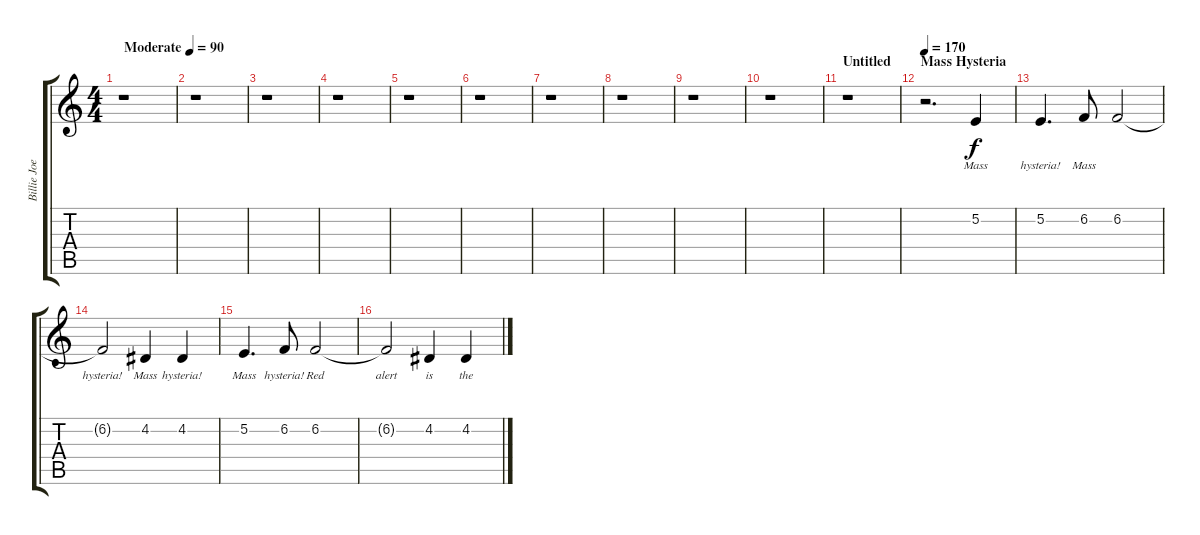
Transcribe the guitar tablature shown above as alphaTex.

\track ("Billie Joe Vocal" "Billie Joe") {instrument electricgrandpiano}
\staff {score tabs}
\tuning (E4 B3 G3 D3 A2 E2) {hide}
\ts (4 4)
\tempo (90 "Moderate")
\clef g2
\ks c
r.1{dy f instrument electricgrandpiano} |
r.1 |
r.1 |
r.1 |
r.1 |
r.1 |
r.1 |
r.1 |
r.1 |
r.1 |
\section ("" "Untitled")
r.1 |
\section ("" "Mass Hysteria")
\tempo 170
r.2{d} 5.2.4{lyrics (0 "Mass") lyrics (1 "") lyrics (2 "") lyrics (3 "") lyrics (4 "")} |
5.2.4{d lyrics (0 "hysteria!") lyrics (1 "") lyrics (2 "") lyrics (3 "") lyrics (4 "")} 6.2.8{lyrics (0 "Mass") lyrics (1 "") lyrics (2 "") lyrics (3 "") lyrics (4 "")} 6.2.2{lyrics (0 "") lyrics (1 "") lyrics (2 "") lyrics (3 "") lyrics (4 "")} |
6.2{t}.2{lyrics (0 "hysteria!") lyrics (1 "") lyrics (2 "") lyrics (3 "") lyrics (4 "")} 4.2.4{lyrics (0 "Mass") lyrics (1 "") lyrics (2 "") lyrics (3 "") lyrics (4 "")} 4.2.4{lyrics (0 "hysteria!") lyrics (1 "") lyrics (2 "") lyrics (3 "") lyrics (4 "")} |
5.2.4{d lyrics (0 "Mass") lyrics (1 "") lyrics (2 "") lyrics (3 "") lyrics (4 "")} 6.2.8{lyrics (0 "hysteria!") lyrics (1 "") lyrics (2 "") lyrics (3 "") lyrics (4 "")} 6.2.2{lyrics (0 "Red") lyrics (1 "") lyrics (2 "") lyrics (3 "") lyrics (4 "")} |
6.2{t}.2{lyrics (0 "alert") lyrics (1 "") lyrics (2 "") lyrics (3 "") lyrics (4 "")} 4.2.4{lyrics (0 "is") lyrics (1 "") lyrics (2 "") lyrics (3 "") lyrics (4 "")} 4.2.4{lyrics (0 "the") lyrics (1 "") lyrics (2 "") lyrics (3 "") lyrics (4 "")}
